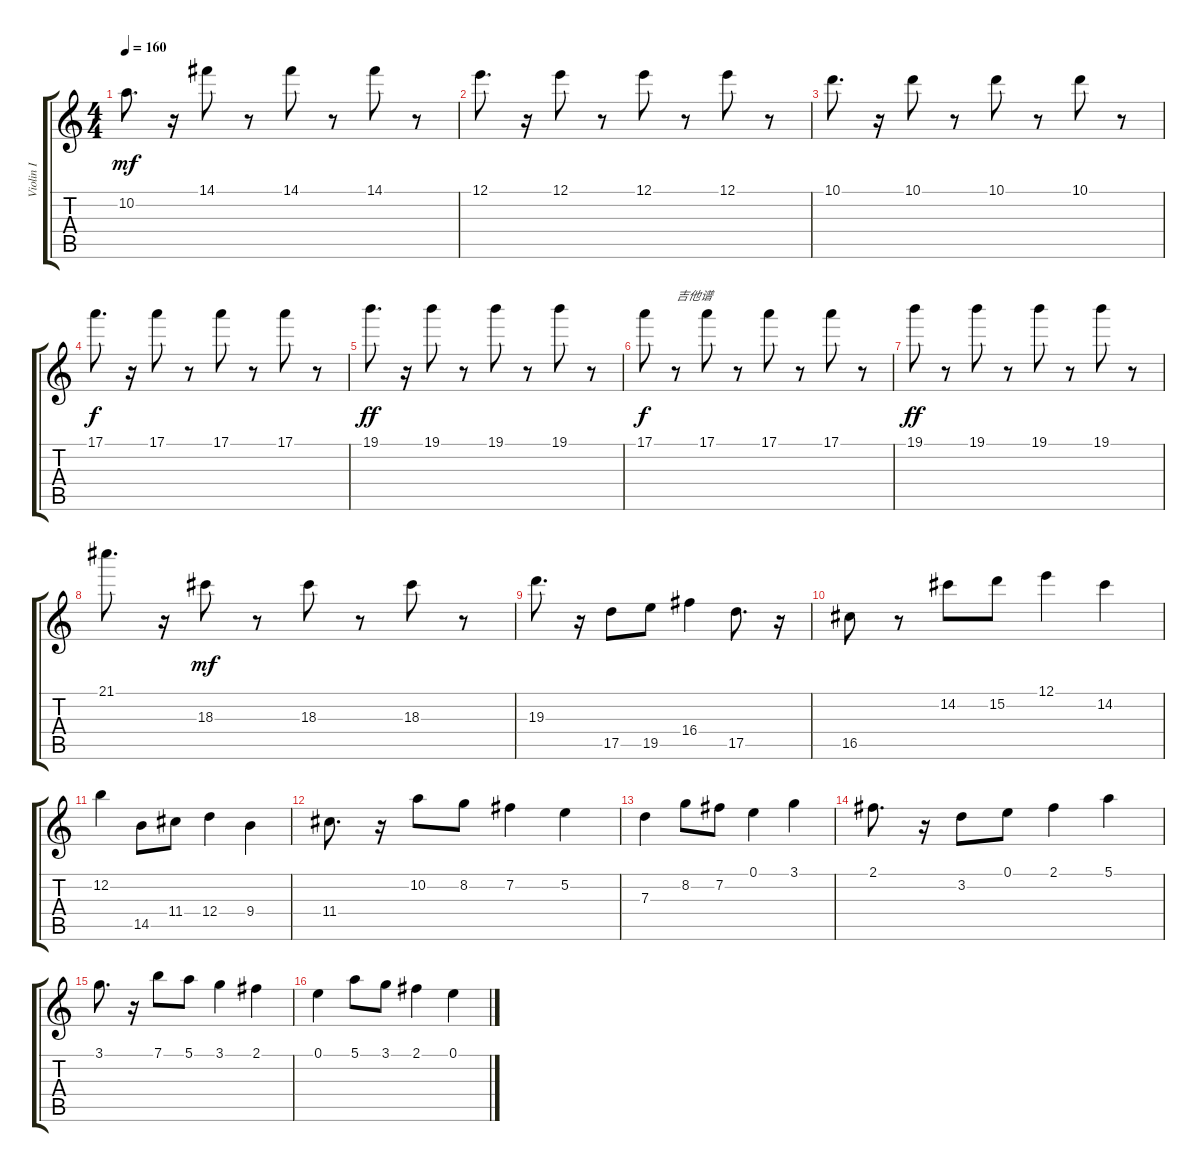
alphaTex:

\track ("Violin I" "Violin I") {instrument acousticguitarnylon}
\staff {score tabs}
\tuning (E4 B3 G3 D3 A2 E2) {hide}
\ts (4 4)
\tempo 160
\clef g2
\ks c
10.2.8{d dy mf} r.16 14.1.8 r.8 14.1.8 r.8 14.1.8 r.8 |
12.1.8{d} r.16 12.1.8 r.8 12.1.8 r.8 12.1.8 r.8 |
10.1.8{d} r.16 10.1.8 r.8 10.1.8 r.8 10.1.8 r.8 |
17.1.8{d dy f} r.16 17.1.8 r.8 17.1.8 r.8 17.1.8 r.8 |
19.1.8{d dy ff} r.16 19.1.8 r.8 19.1.8 r.8 19.1.8 r.8 |
17.1.8{dy f} r.8{txt "吉他谱"} 17.1.8 r.8 17.1.8 r.8 17.1.8 r.8 |
19.1.8{dy ff} r.8 19.1.8 r.8 19.1.8 r.8 19.1.8 r.8 |
21.1.8{d} r.16 18.3.8{dy mf} r.8 18.3.8 r.8 18.3.8 r.8 |
19.3.8{d} r.16 17.5.8 19.5.8 16.4.4 17.5.8{d} r.16 |
16.5.8 r.8 14.2.8 15.2.8 12.1.4 14.2.4 |
12.2.4 14.5.8 11.4.8 12.4.4 9.4.4 |
11.4.8{d} r.16 10.2.8 8.2.8 7.2.4 5.2.4 |
7.3.4 8.2.8 7.2.8 0.1.4 3.1.4 |
2.1.8{d} r.16 3.2.8 0.1.8 2.1.4 5.1.4 |
3.1.8{d} r.16 7.1.8 5.1.8 3.1.4 2.1.4 |
0.1.4 5.1.8 3.1.8 2.1.4 0.1.4
